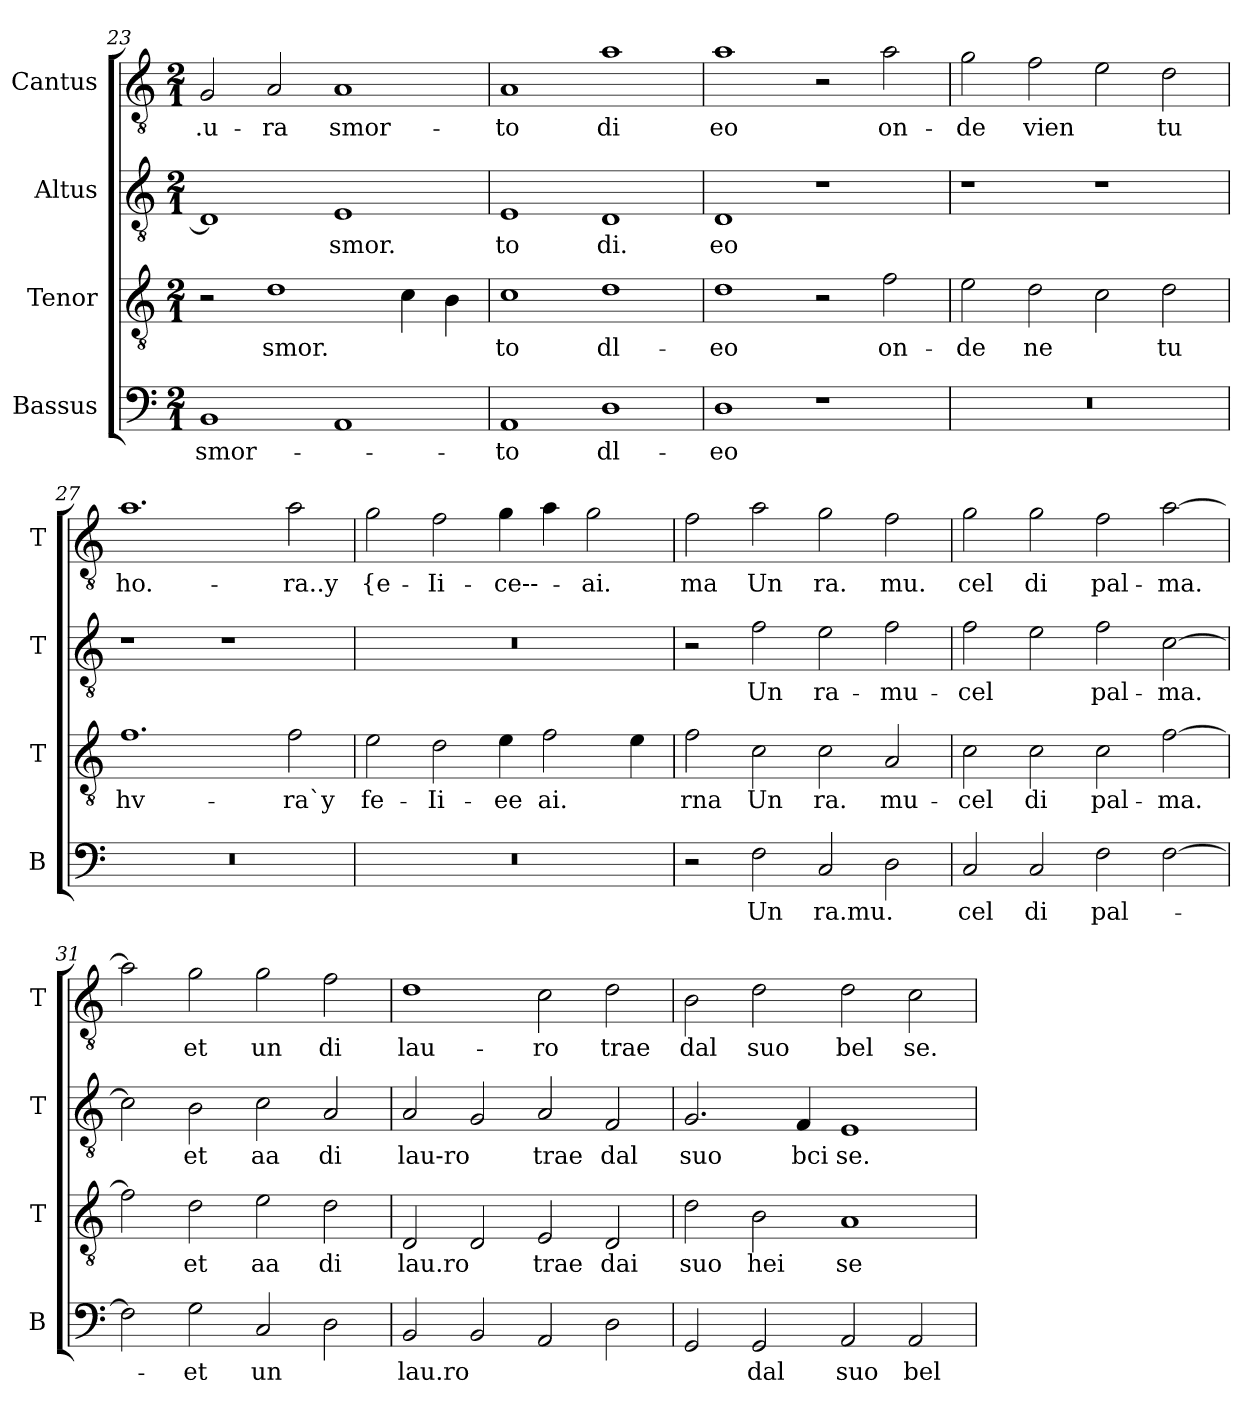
**kern	**text	**kern	**text	**kern	**text	**kern	**text
*part4	*part4	*part3	*part3	*part2	*part2	*part1	*part1
*staff4	*staff4	*staff3	*staff3	*staff2	*staff2	*staff1	*staff1
*I"Bassus	*	*I"Tenor	*	*I"Altus	*	*I"Cantus	*
*I'B	*	*I'T	*	*I'T	*	*I'T	*
*clefF4	*	*clefGv2	*	*clefGv2	*	*clefGv2	*
*	*	*ITrd7c12	*	*ITrd7c12	*	*ITrd7c12	*
*k[]	*	*k[]	*	*k[]	*	*k[]	*
*M2/1	*	*M2/1	*	*M2/1	*	*M2/1	*
=23	=23	=23	=23	=23	=23	=23	=23
!	!LO:LY:b	!	!	!	!	!	!LO:LY:b
1BB	smor-	2r	.	1DD]	.	2GG/	.u-
!	!	!	!LO:LY:b	!	!	!	!LO:LY:b
.	.	1D	smor.	.	.	2AA/	ra
!	!	!	!	!	!LO:LY:b	!	!LO:LY:b
1AA	.	.	.	1EE	smor._	1AA	smor-
.	.	4C\	.	.	.	.	.
.	.	4BB\	.	.	.	.	.
!!LO:LB:g=z
=24	=24	=24	=24	=24	=24	=24	=24
!	!LO:LY:b	!	!LO:LY:b	!	!LO:LY:b	!	!LO:LY:b
1AA	-to	1C	-to	1EE	to	1AA	to
!	!LO:LY:b	!	!LO:LY:b	!	!LO:LY:b	!	!LO:LY:b
1D	dl-	1D	dl-	1DD	di._	1A	di_
=25	=25	=25	=25	=25	=25	=25	=25
!	!LO:LY:b	!	!LO:LY:b	!	!LO:LY:b	!	!LO:LY:b
1D	eo	1D	eo	1DD	eo	1A	eo
1r	.	2r	.	1r	.	2r	.
!	!	!	!LO:LY:b	!	!	!	!LO:LY:b
.	.	2F\	on-	.	.	2A\	on-
=26	=26	=26	=26	=26	=26	=26	=26
!	!	!	!LO:LY:b	!	!	!	!LO:LY:b
0r	.	2E\	de	1r	.	2G\	de
!	!	!	!LO:LY:b	!	!	!	!LO:LY:b
.	.	2D\	ne	.	.	2F\	vien
.	.	2C\	.	1r	.	2E\	.
!	!	!	!LO:LY:b	!	!	!	!LO:LY:b
.	.	2D\	tu	.	.	2D\	tu
=27	=27	=27	=27	=27	=27	=27	=27
!	!	!	!LO:LY:b	!	!	!	!LO:LY:b
0r	.	1.F	hv-	1r	.	1.A	ho.-
.	.	.	.	1r	.	.	.
!	!	!	!LO:LY:b	!	!	!	!LO:LY:b
.	.	2F\	ra`y	.	.	2A\	ra..y
=28	=28	=28	=28	=28	=28	=28	=28
!	!	!	!LO:LY:b	!	!	!	!LO:LY:b
0r	.	2E\	fe-	0r	.	2G\	{e-
!	!	!	!LO:LY:b	!	!	!	!LO:LY:b
.	.	2D\	Ii-	.	.	2F\	Ii-
!	!	!	!LO:LY:b	!	!	!	!LO:LY:b
.	.	4E\	ee	.	.	4G\	ce----
!	!	!	!LO:LY:b	!	!	!	!
.	.	2F\	ai.	.	.	4A\	.
!	!	!	!	!	!	!	!LO:LY:b
.	.	.	.	.	.	2G\	ai.
.	.	4E\	.	.	.	.	.
!!LO:PB:g=z
=29	=29	=29	=29	=29	=29	=29	=29
!	!	!	!LO:LY:b	!	!	!	!LO:LY:b
2r	.	2F\	rna	2r	.	2F\	ma
!	!LO:LY:b	!	!LO:LY:b	!	!LO:LY:b	!	!LO:LY:b
2F\	Un	2C\	Un	2F\	Un	2A\	Un
!	!LO:LY:b	!	!LO:LY:b	!	!LO:LY:b	!	!LO:LY:b
2C/	ra.mu.	2C\	ra.	2E\	ra-	2G\	ra.
!	!	!	!LO:LY:b	!	!LO:LY:b	!	!LO:LY:b
2D\	.	2AA/	mu-	2F\	mu-	2F\	mu.
=30	=30	=30	=30	=30	=30	=30	=30
!	!LO:LY:b	!	!LO:LY:b	!	!LO:LY:b	!	!LO:LY:b
2C/	cel	2C\	cel	2F\	cel	2G\	cel
!	!LO:LY:b	!	!LO:LY:b	!	!	!	!LO:LY:b
2C/	di	2C\	di	2E\	.	2G\	di
!	!LO:LY:b	!	!LO:LY:b	!	!LO:LY:b	!	!LO:LY:b
2F\	pal-	2C\	pal-	2F\	pal-	2F\	pal-
!	!	!	!LO:LY:b	!	!LO:LY:b	!	!LO:LY:b
[2F\	.	[2F\	ma.	[2C\	ma.	[2A\	ma.
=31	=31	=31	=31	=31	=31	=31	=31
2F\]	.	2F\]	.	2C\]	.	2A\]	.
!	!LO:LY:b	!	!LO:LY:b	!	!LO:LY:b	!	!LO:LY:b
2G\	et	2D\	et	2BB\	et	2G\	et
!	!LO:LY:b	!	!LO:LY:b	!	!LO:LY:b	!	!LO:LY:b
2C/	un	2E\	aa	2C\	aa	2G\	un
!	!	!	!LO:LY:b	!	!LO:LY:b	!	!LO:LY:b
2D\	.	2D\	di	2AA/	di	2F\	di
=32	=32	=32	=32	=32	=32	=32	=32
!	!LO:LY:b	!	!LO:LY:b	!	!LO:LY:b	!	!LO:LY:b
2BB/	lau.ro	2DD/	lau.ro	2AA/	lau-ro	1D	lau-
2BB/	.	2DD/	.	2GG/	.	.	.
!	!	!	!LO:LY:b	!	!LO:LY:b	!	!LO:LY:b
2AA/	.	2EE/	trae	2AA/	trae	2C\	ro
!	!	!	!LO:LY:b	!	!LO:LY:b	!	!LO:LY:b
2D\	.	2DD/	dai	2FF/	dal	2D\	trae
!!LO:LB:g=z
=33	=33	=33	=33	=33	=33	=33	=33
!	!	!	!LO:LY:b	!	!LO:LY:b	!	!LO:LY:b
2GG/	.	2D\	suo	2.GG/	suo	2BB\	dal
!	!LO:LY:b	!	!LO:LY:b	!	!	!	!LO:LY:b
2GG/	dal	2BB\	hei	.	.	2D\	suo
!	!	!	!	!	!LO:LY:b	!	!
.	.	.	.	4FF/	bci	.	.
!	!LO:LY:b	!	!LO:LY:b	!	!LO:LY:b	!	!LO:LY:b
2AA/	suo	1AA	se-	1EE	se.	2D\	bel
!	!LO:LY:b	!	!	!	!	!	!LO:LY:b
2AA/	bel	.	.	.	.	2C\	se.
=	=	=	=	=	=	=	=
*-	*-	*-	*-	*-	*-	*-	*-
